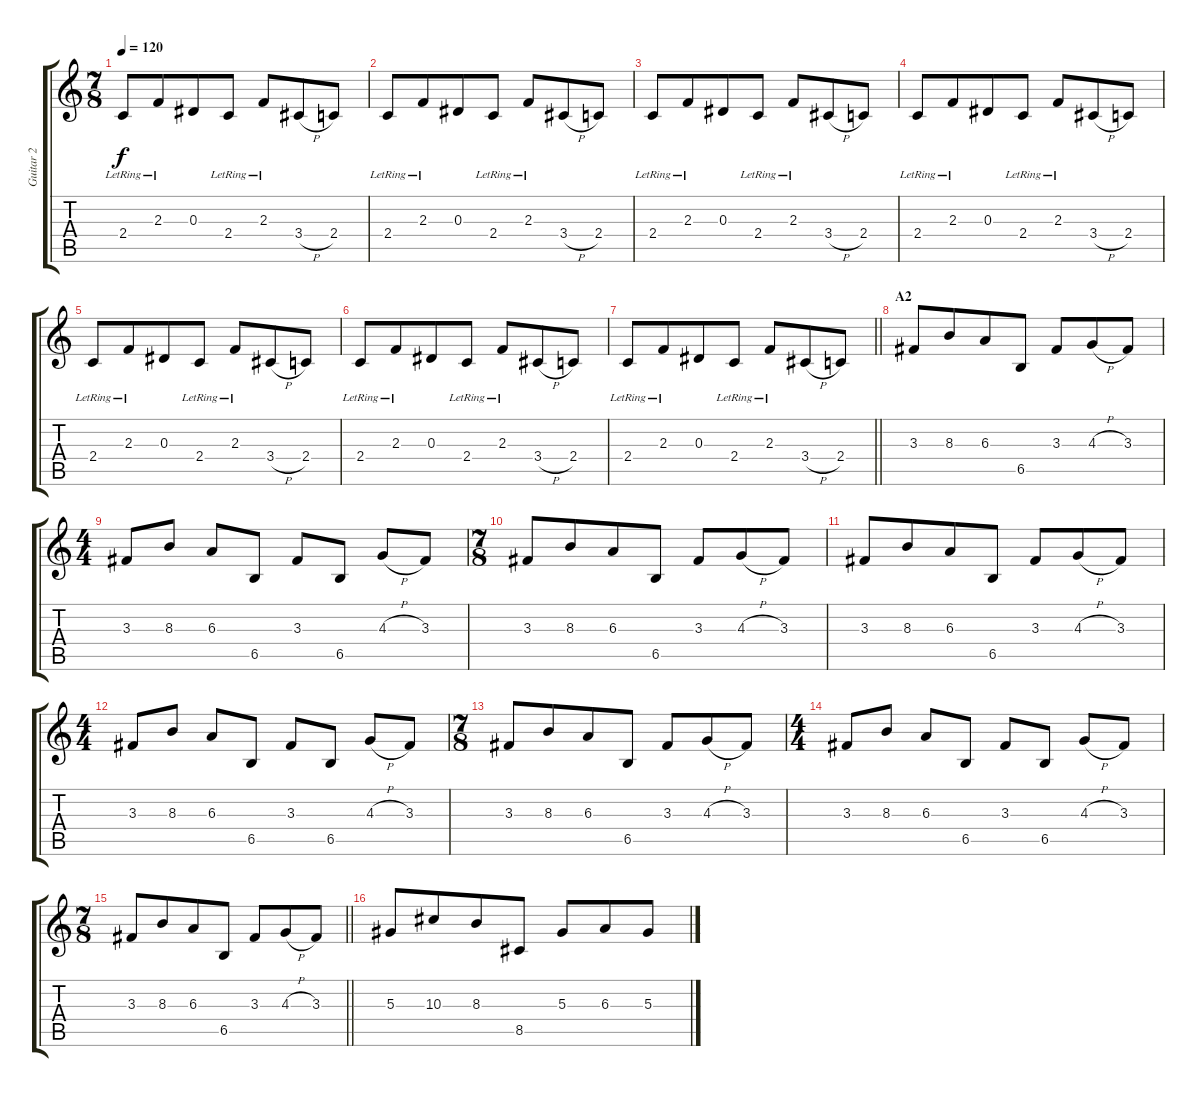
\track ("Guitar 2" "Guitar 2") {instrument overdrivenguitar}
\staff {score tabs}
\tuning (C4 G3 Eb3 Bb2 F2 C2) {hide}
\ts (7 8)
\tempo 120
\clef g2
\ks c
2.4{lr}.8{dy f} 2.3{lr}.8 0.3.8 2.4{lr}.8 2.3{lr}.8 3.4{h}.8 2.4.8 |
2.4{lr}.8 2.3{lr}.8 0.3.8 2.4{lr}.8 2.3{lr}.8 3.4{h}.8 2.4.8 |
2.4{lr}.8 2.3{lr}.8 0.3.8 2.4{lr}.8 2.3{lr}.8 3.4{h}.8 2.4.8 |
2.4{lr}.8 2.3{lr}.8 0.3.8 2.4{lr}.8 2.3{lr}.8 3.4{h}.8 2.4.8 |
2.4{lr}.8 2.3{lr}.8 0.3.8 2.4{lr}.8 2.3{lr}.8 3.4{h}.8 2.4.8 |
2.4{lr}.8 2.3{lr}.8 0.3.8 2.4{lr}.8 2.3{lr}.8 3.4{h}.8 2.4.8 |
\barLineRight lightlight
2.4{lr}.8 2.3{lr}.8 0.3.8 2.4{lr}.8 2.3{lr}.8 3.4{h}.8 2.4.8 |
\section ("" "A2")
3.3.8 8.3.8 6.3.8 6.5.8 3.3.8 4.3{h}.8 3.3.8 |
\ts (4 4)
3.3.8 8.3.8 6.3.8 6.5.8 3.3.8 6.5.8 4.3{h}.8 3.3.8 |
\ts (7 8)
3.3.8 8.3.8 6.3.8 6.5.8 3.3.8 4.3{h}.8 3.3.8 |
3.3.8 8.3.8 6.3.8 6.5.8 3.3.8 4.3{h}.8 3.3.8 |
\ts (4 4)
3.3.8 8.3.8 6.3.8 6.5.8 3.3.8 6.5.8 4.3{h}.8 3.3.8 |
\ts (7 8)
3.3.8 8.3.8 6.3.8 6.5.8 3.3.8 4.3{h}.8 3.3.8 |
\ts (4 4)
3.3.8 8.3.8 6.3.8 6.5.8 3.3.8 6.5.8 4.3{h}.8 3.3.8 |
\ts (7 8)
\barLineRight lightlight
3.3.8 8.3.8 6.3.8 6.5.8 3.3.8 4.3{h}.8 3.3.8 |
\section ("" "")
5.3.8 10.3.8 8.3.8 8.5.8 5.3.8 6.3.8 5.3.8
